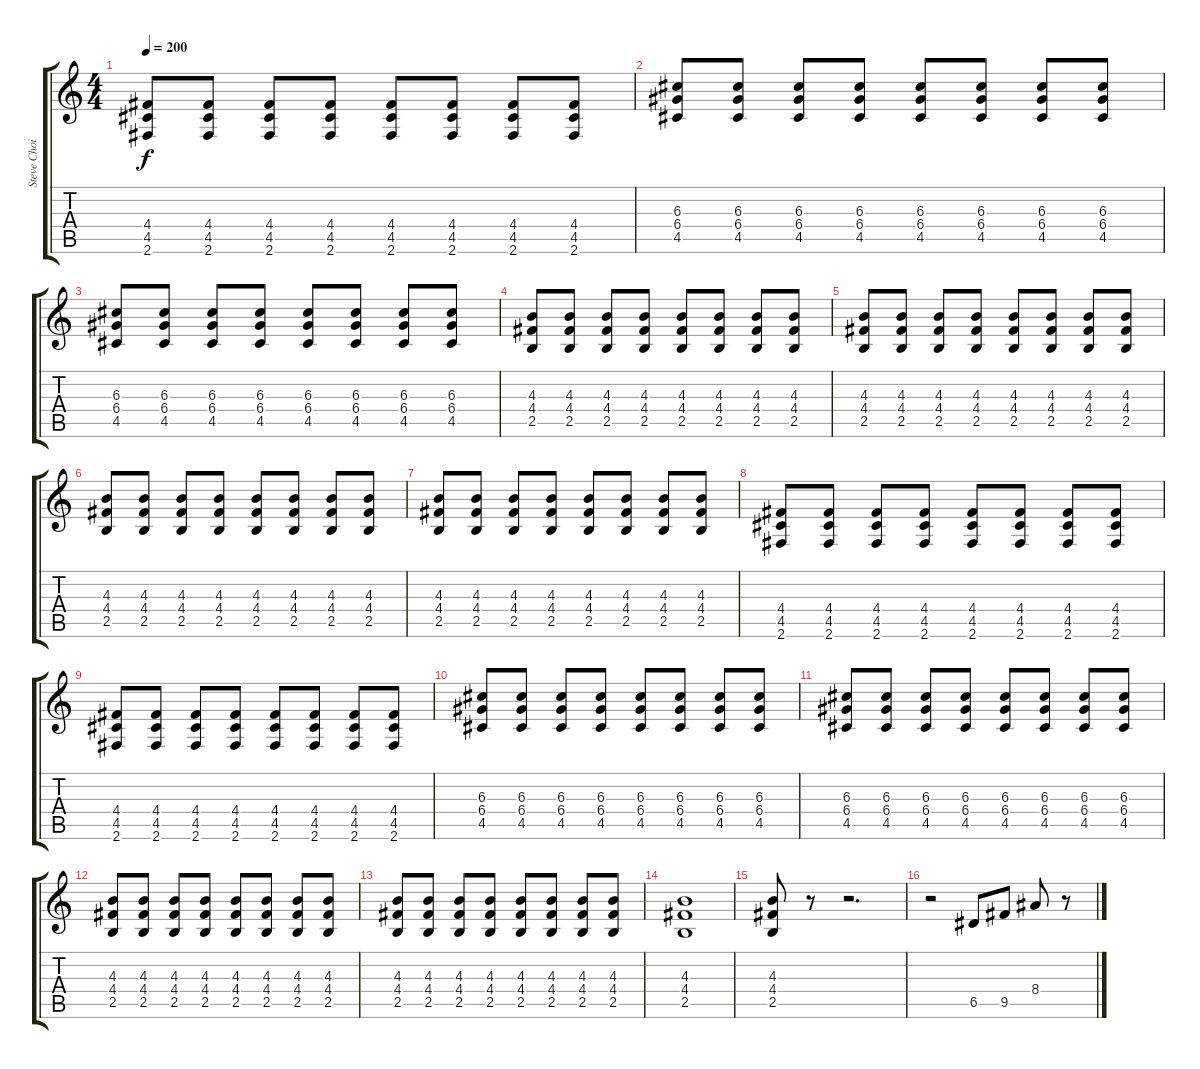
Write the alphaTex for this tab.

\track ("Steve Choi" "Steve Choi") {instrument acousticguitarsteel}
\staff {score tabs}
\tuning (E4 B3 G3 D3 A2 E2) {hide}
\ts (4 4)
\tempo 200
\clef g2
\ks c
(4.4 4.5 2.6).8{dy f} (4.4 4.5 2.6).8 (4.4 4.5 2.6).8 (4.4 4.5 2.6).8 (4.4 4.5 2.6).8 (4.4 4.5 2.6).8 (4.4 4.5 2.6).8 (4.4 4.5 2.6).8 |
(6.3 6.4 4.5).8 (6.3 6.4 4.5).8 (6.3 6.4 4.5).8 (6.3 6.4 4.5).8 (6.3 6.4 4.5).8 (6.3 6.4 4.5).8 (6.3 6.4 4.5).8 (6.3 6.4 4.5).8 |
(6.3 6.4 4.5).8 (6.3 6.4 4.5).8 (6.3 6.4 4.5).8 (6.3 6.4 4.5).8 (6.3 6.4 4.5).8 (6.3 6.4 4.5).8 (6.3 6.4 4.5).8 (6.3 6.4 4.5).8 |
(4.3 4.4 2.5).8 (4.3 4.4 2.5).8 (4.3 4.4 2.5).8 (4.3 4.4 2.5).8 (4.3 4.4 2.5).8 (4.3 4.4 2.5).8 (4.3 4.4 2.5).8 (4.3 4.4 2.5).8 |
(4.3 4.4 2.5).8 (4.3 4.4 2.5).8 (4.3 4.4 2.5).8 (4.3 4.4 2.5).8 (4.3 4.4 2.5).8 (4.3 4.4 2.5).8 (4.3 4.4 2.5).8 (4.3 4.4 2.5).8 |
(4.3 4.4 2.5).8 (4.3 4.4 2.5).8 (4.3 4.4 2.5).8 (4.3 4.4 2.5).8 (4.3 4.4 2.5).8 (4.3 4.4 2.5).8 (4.3 4.4 2.5).8 (4.3 4.4 2.5).8 |
(4.3 4.4 2.5).8 (4.3 4.4 2.5).8 (4.3 4.4 2.5).8 (4.3 4.4 2.5).8 (4.3 4.4 2.5).8 (4.3 4.4 2.5).8 (4.3 4.4 2.5).8 (4.3 4.4 2.5).8 |
(4.4 4.5 2.6).8 (4.4 4.5 2.6).8 (4.4 4.5 2.6).8 (4.4 4.5 2.6).8 (4.4 4.5 2.6).8 (4.4 4.5 2.6).8 (4.4 4.5 2.6).8 (4.4 4.5 2.6).8 |
(4.4 4.5 2.6).8 (4.4 4.5 2.6).8 (4.4 4.5 2.6).8 (4.4 4.5 2.6).8 (4.4 4.5 2.6).8 (4.4 4.5 2.6).8 (4.4 4.5 2.6).8 (4.4 4.5 2.6).8 |
(6.3 6.4 4.5).8 (6.3 6.4 4.5).8 (6.3 6.4 4.5).8 (6.3 6.4 4.5).8 (6.3 6.4 4.5).8 (6.3 6.4 4.5).8 (6.3 6.4 4.5).8 (6.3 6.4 4.5).8 |
(6.3 6.4 4.5).8 (6.3 6.4 4.5).8 (6.3 6.4 4.5).8 (6.3 6.4 4.5).8 (6.3 6.4 4.5).8 (6.3 6.4 4.5).8 (6.3 6.4 4.5).8 (6.3 6.4 4.5).8 |
(4.3 4.4 2.5).8 (4.3 4.4 2.5).8 (4.3 4.4 2.5).8 (4.3 4.4 2.5).8 (4.3 4.4 2.5).8 (4.3 4.4 2.5).8 (4.3 4.4 2.5).8 (4.3 4.4 2.5).8 |
(4.3 4.4 2.5).8 (4.3 4.4 2.5).8 (4.3 4.4 2.5).8 (4.3 4.4 2.5).8 (4.3 4.4 2.5).8 (4.3 4.4 2.5).8 (4.3 4.4 2.5).8 (4.3 4.4 2.5).8 |
(4.3 4.4 2.5).1 |
(4.3 4.4 2.5).8 r.8 r.2{d} |
r.2 6.5.8 9.5.8 8.4.8 r.8
